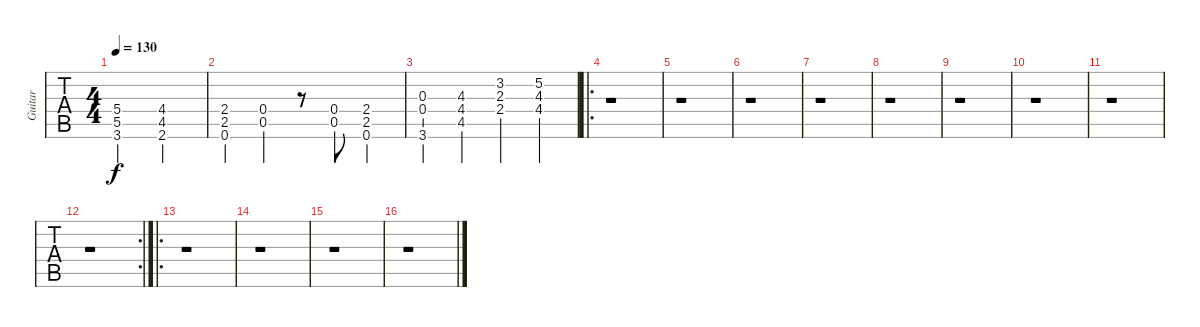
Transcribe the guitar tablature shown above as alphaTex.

\track ("Guitar" "Guitar") {instrument overdrivenguitar}
\staff {tabs}
\tuning (D4 A3 F3 C3 G2 D2) {hide}
\ts (4 4)
\tempo 130
\clef g2
\ks c
(5.4 5.5 3.6).2{dy f} (4.4 4.5 2.6).2 |
(2.4 2.5 0.6).4 (0.4 0.5).4 r.8 (0.4 0.5).8 (2.4 2.5 0.6).4 |
(0.3 0.4 3.6).4 (4.3 4.4 4.5).4 (3.2 2.3 2.4).4 (5.2 4.3 4.4).4 |
\ro
r.1 |
r.1 |
r.1 |
r.1 |
r.1 |
r.1 |
r.1 |
r.1 |
\rc 2
r.1 |
\ro
r.1 |
r.1 |
r.1 |
r.1
